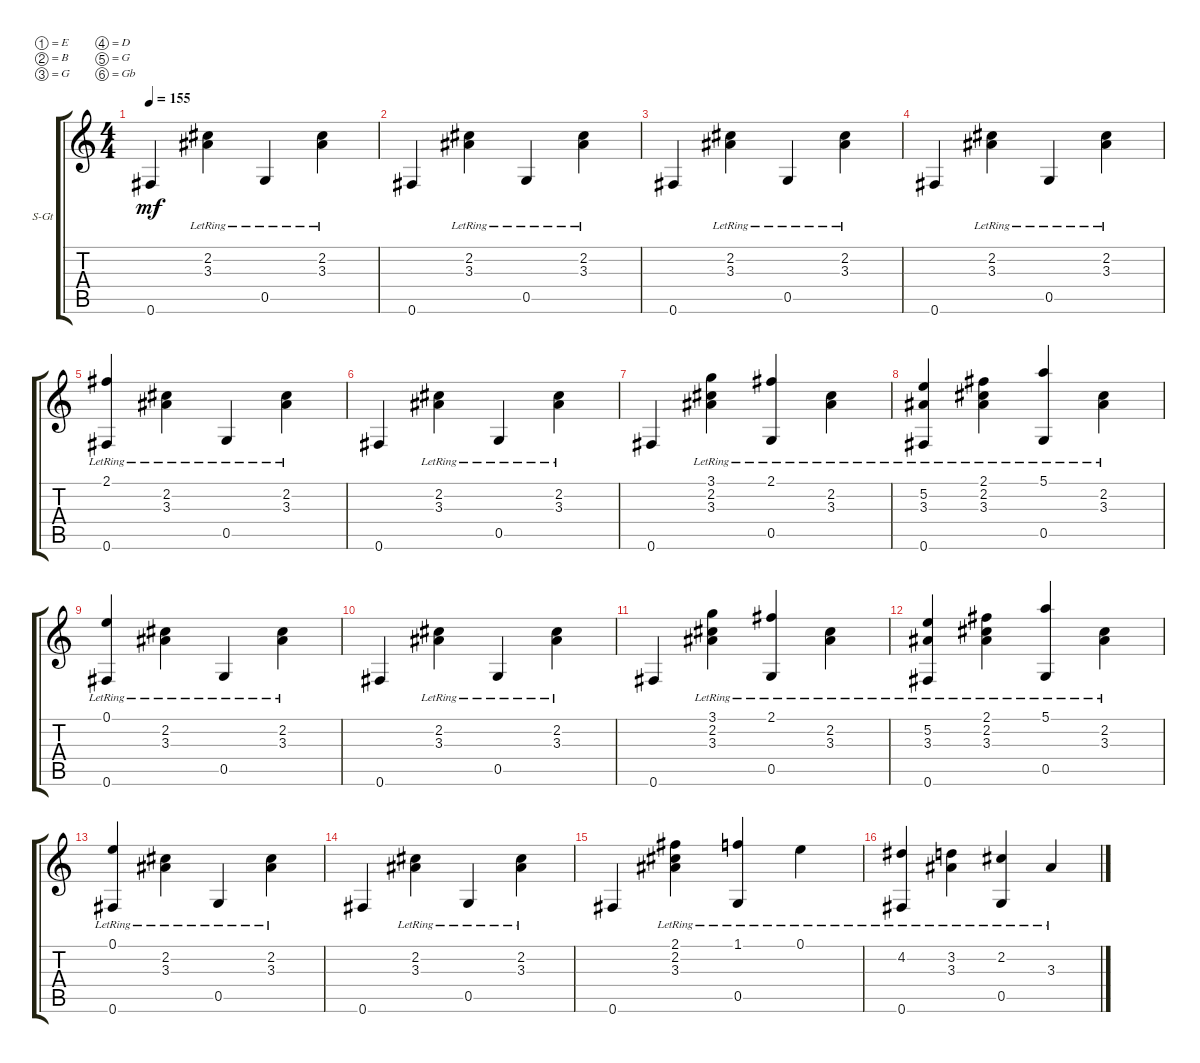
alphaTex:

\defaultSystemsLayout 4
\bracketExtendMode groupsimilarinstruments
\firstSystemTrackNameOrientation horizontal
\otherSystemsTrackNameOrientation horizontal
\track ("Steel Guitar" "S-Gt") {instrument acousticguitarsteel}
\staff {score tabs}
\tuning (E4 B3 G3 D3 G2 Gb2)
\ts (4 4)
\tempo 155
\clef g2
\ks c
0.6.4{dy mf instrument acousticguitarsteel} (3.3{lr} 2.2{lr}).4 0.5{lr}.4 (3.3{lr} 2.2{lr}).4 |
0.6.4 (3.3{lr} 2.2{lr}).4 0.5{lr}.4 (3.3{lr} 2.2{lr}).4 |
0.6.4 (3.3{lr} 2.2{lr}).4 0.5{lr}.4 (3.3{lr} 2.2{lr}).4 |
0.6.4 (3.3{lr} 2.2{lr}).4 0.5{lr}.4 (3.3{lr} 2.2{lr}).4 |
(2.1{lr} 0.6).4 (3.3{lr} 2.2{lr}).4 0.5{lr}.4 (3.3{lr} 2.2{lr}).4 |
0.6.4 (3.3{lr} 2.2{lr}).4 0.5{lr}.4 (3.3{lr} 2.2{lr}).4 |
0.6.4 (3.3{lr} 2.2{lr} 3.1{lr}).4 (0.5{lr} 2.1{lr}).4 (3.3{lr} 2.2{lr}).4 |
(3.3{lr} 5.2{lr} 0.6).4 (3.3{lr} 2.2{lr} 2.1{lr}).4 (0.5{lr} 5.1{lr}).4 (3.3{lr} 2.2{lr}).4 |
(0.1{lr} 0.6).4 (3.3{lr} 2.2{lr}).4 0.5{lr}.4 (3.3{lr} 2.2{lr}).4 |
0.6.4 (3.3{lr} 2.2{lr}).4 0.5{lr}.4 (3.3{lr} 2.2{lr}).4 |
0.6.4 (3.3{lr} 2.2{lr} 3.1{lr}).4 (0.5{lr} 2.1{lr}).4 (3.3{lr} 2.2{lr}).4 |
(3.3{lr} 5.2{lr} 0.6).4 (3.3{lr} 2.2{lr} 2.1{lr}).4 (0.5{lr} 5.1{lr}).4 (3.3{lr} 2.2{lr}).4 |
(0.1{lr} 0.6).4 (3.3{lr} 2.2{lr}).4 0.5{lr}.4 (3.3{lr} 2.2{lr}).4 |
0.6.4 (3.3{lr} 2.2{lr}).4 0.5{lr}.4 (3.3{lr} 2.2{lr}).4 |
0.6.4 (3.3{lr} 2.2{lr} 2.1{lr}).4 (0.5{lr} 1.1{lr}).4 0.1{lr}.4 |
(4.2{lr} 0.6).4 (3.3{lr} 3.2{lr}).4 (0.5{lr} 2.2{lr}).4 3.3{lr}.4
